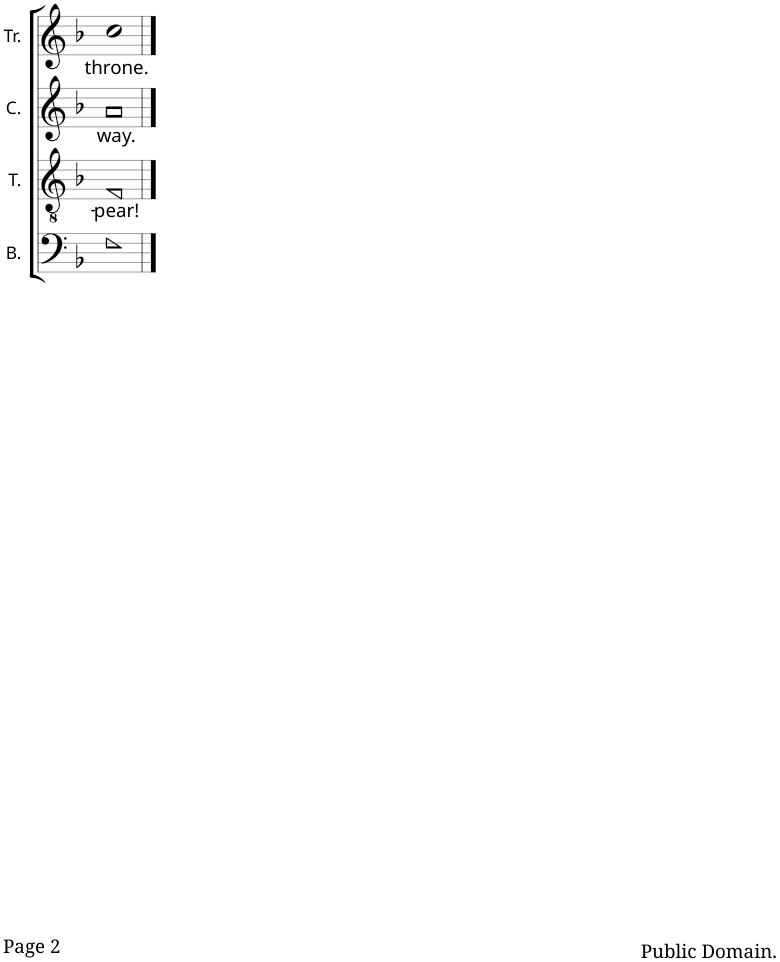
**kern	**kern	**text	**kern	**text	**kern	**text
*part4	*part3	*part3	*part2	*part2	*part1	*part1
*staff4	*staff3	*staff3	*staff2	*staff2	*staff1	*staff1
*I"B.	*I"T.	*	*I"C.	*	*I"Tr.	*
*I'B.	*I'T.	*	*I'C.	*	*I'Tr.	*
!!LO:PB:g=z
*clefF4	*clefGv2	*	*clefG2	*	*clefG2	*
*k[b-]	*k[b-]	*	*k[b-]	*	*k[b-]	*
*M4/4	*M4/4	*	*M4/4	*	*M4/4	*
*met(c)	*met(c)	*	*met(c)	*	*met(c)	*
=16	=16	=16	=16	=16	=16	=16
!	!	!LO:LY:b	!	!LO:LY:b	!	!LO:LY:b
1F!	1F!	-pear!	1a!	way.	1cc!	throne.
==	==	==	==	==	==	==
*-	*-	*-	*-	*-	*-	*-
